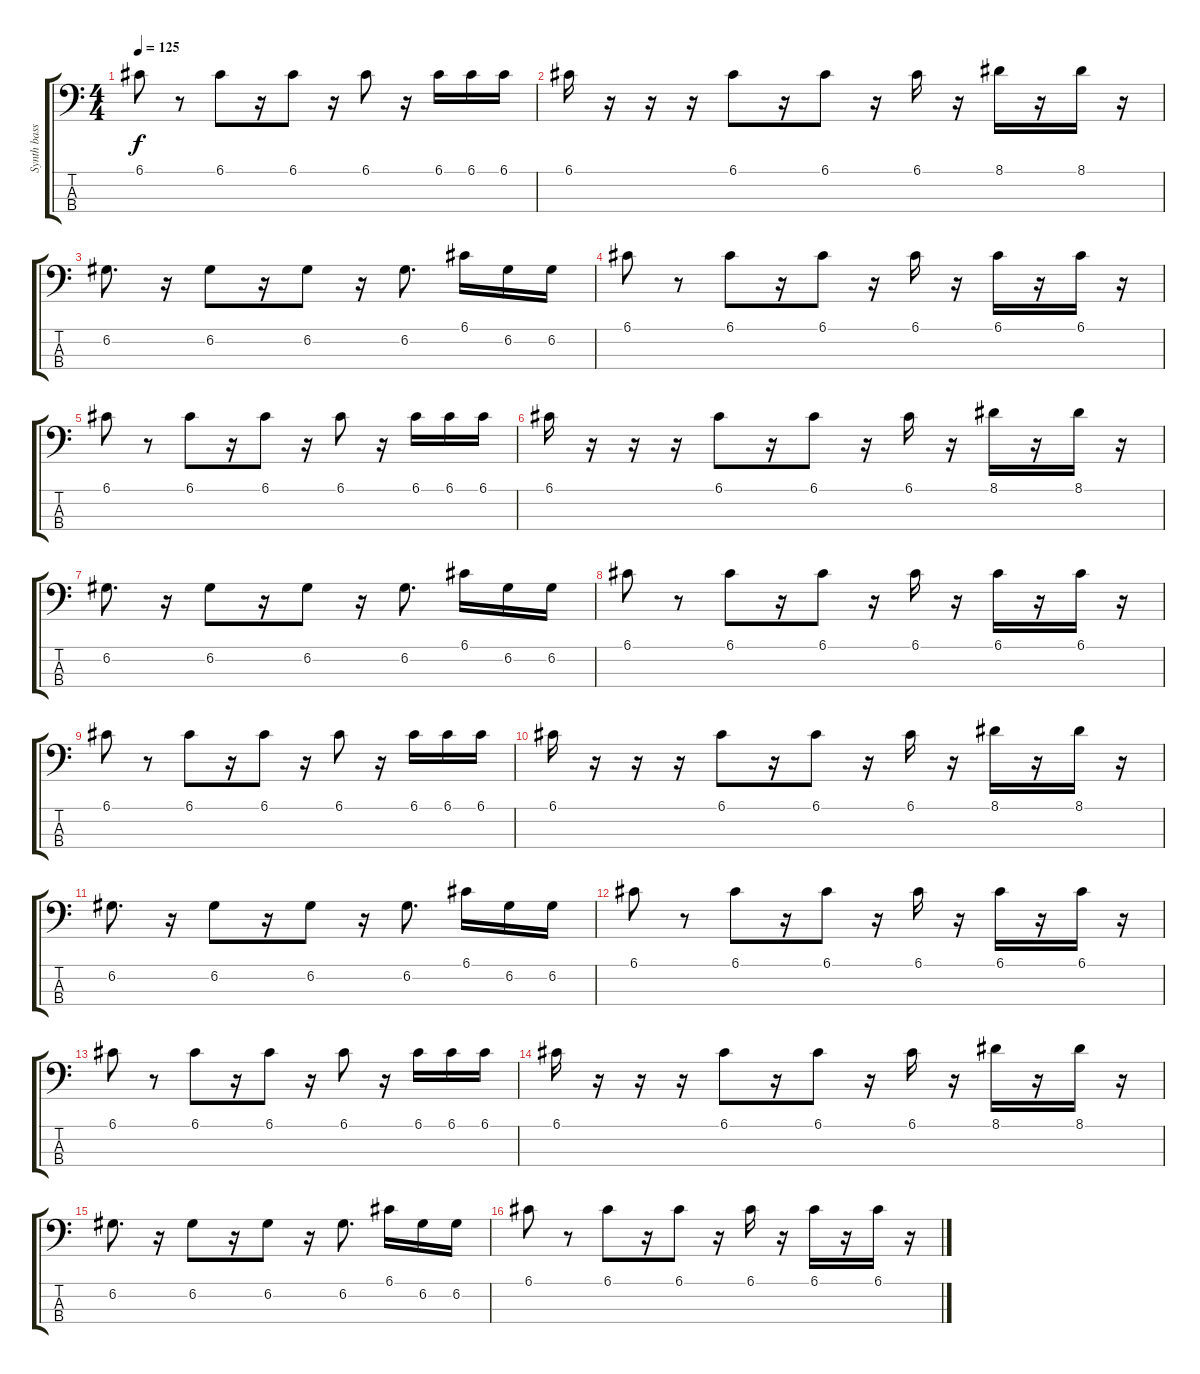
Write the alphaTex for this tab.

\track ("Synth bass 1" "Synth bass") {instrument synthbass1}
\staff {score tabs}
\tuning (G2 D2 A1 E1) {hide}
\ts (4 4)
\tempo 125
\clef f4
\ks c
6.1.8{dy f} r.8 6.1.8 r.16 6.1.8 r.16 6.1.8 r.16 6.1.16 6.1.16 6.1.16 |
6.1.16 r.16 r.16 r.16 6.1.8 r.16 6.1.8 r.16 6.1.16 r.16 8.1.16 r.16 8.1.16 r.16 |
6.2.8{d} r.16 6.2.8 r.16 6.2.8 r.16 6.2.8{d} 6.1.16 6.2.16 6.2.16 |
6.1.8 r.8 6.1.8 r.16 6.1.8 r.16 6.1.16 r.16 6.1.16 r.16 6.1.16 r.16 |
6.1.8 r.8 6.1.8 r.16 6.1.8 r.16 6.1.8 r.16 6.1.16 6.1.16 6.1.16 |
6.1.16 r.16 r.16 r.16 6.1.8 r.16 6.1.8 r.16 6.1.16 r.16 8.1.16 r.16 8.1.16 r.16 |
6.2.8{d} r.16 6.2.8 r.16 6.2.8 r.16 6.2.8{d} 6.1.16 6.2.16 6.2.16 |
6.1.8 r.8 6.1.8 r.16 6.1.8 r.16 6.1.16 r.16 6.1.16 r.16 6.1.16 r.16 |
6.1.8 r.8 6.1.8 r.16 6.1.8 r.16 6.1.8 r.16 6.1.16 6.1.16 6.1.16 |
6.1.16 r.16 r.16 r.16 6.1.8 r.16 6.1.8 r.16 6.1.16 r.16 8.1.16 r.16 8.1.16 r.16 |
6.2.8{d} r.16 6.2.8 r.16 6.2.8 r.16 6.2.8{d} 6.1.16 6.2.16 6.2.16 |
6.1.8 r.8 6.1.8 r.16 6.1.8 r.16 6.1.16 r.16 6.1.16 r.16 6.1.16 r.16 |
6.1.8 r.8 6.1.8 r.16 6.1.8 r.16 6.1.8 r.16 6.1.16 6.1.16 6.1.16 |
6.1.16 r.16 r.16 r.16 6.1.8 r.16 6.1.8 r.16 6.1.16 r.16 8.1.16 r.16 8.1.16 r.16 |
6.2.8{d} r.16 6.2.8 r.16 6.2.8 r.16 6.2.8{d} 6.1.16 6.2.16 6.2.16 |
6.1.8 r.8 6.1.8 r.16 6.1.8 r.16 6.1.16 r.16 6.1.16 r.16 6.1.16 r.16
